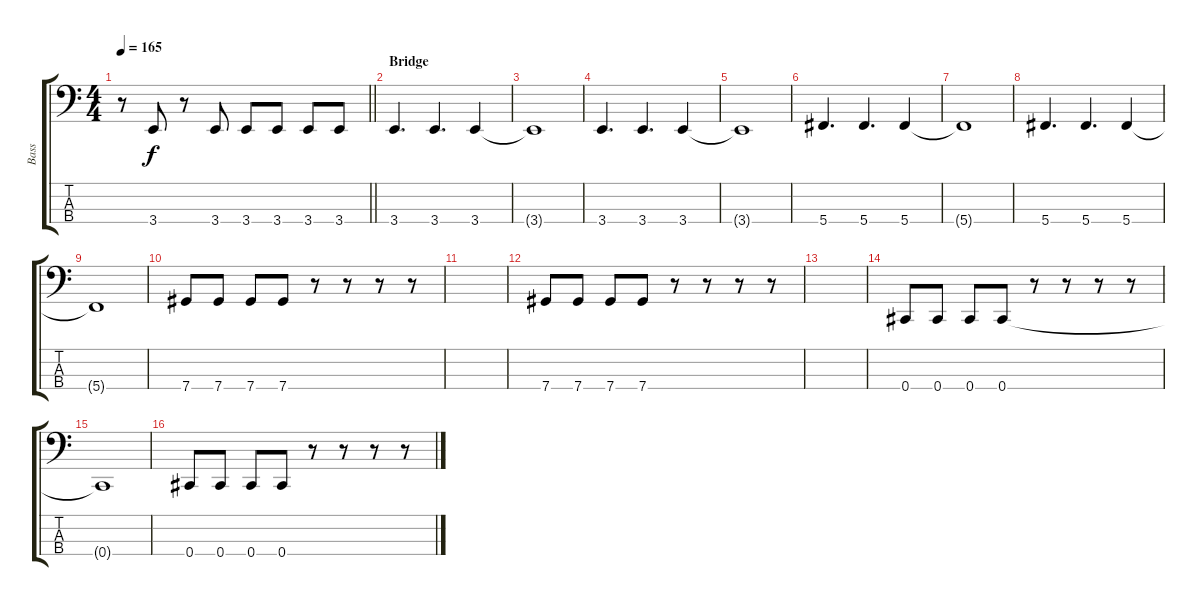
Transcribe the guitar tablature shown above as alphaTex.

\track ("Bass" "Bass") {instrument electricbassfinger}
\staff {score tabs}
\tuning (Gb2 Db2 Ab1 Db1) {hide}
\ts (4 4)
\tempo 165
\clef f4
\barLineRight lightlight
\ks c
r.8{dy f} 3.4.8 r.8 3.4.8 3.4.8 3.4.8 3.4.8 3.4.8 |
\section ("" "Bridge")
3.4.4{d} 3.4.4{d} 3.4.4 |
3.4{t}.1 |
3.4.4{d} 3.4.4{d} 3.4.4 |
3.4{t}.1 |
5.4.4{d} 5.4.4{d} 5.4.4 |
5.4{t}.1 |
5.4.4{d} 5.4.4{d} 5.4.4 |
5.4{t}.1 |
7.4.8 7.4.8 7.4.8 7.4.8 r.8 r.8 r.8 r.8 |
|
7.4.8 7.4.8 7.4.8 7.4.8 r.8 r.8 r.8 r.8 |
|
0.4.8 0.4.8 0.4.8 0.4.8 r.8 r.8 r.8 r.8 |
0.4{t}.1 |
0.4.8 0.4.8 0.4.8 0.4.8 r.8 r.8 r.8 r.8
